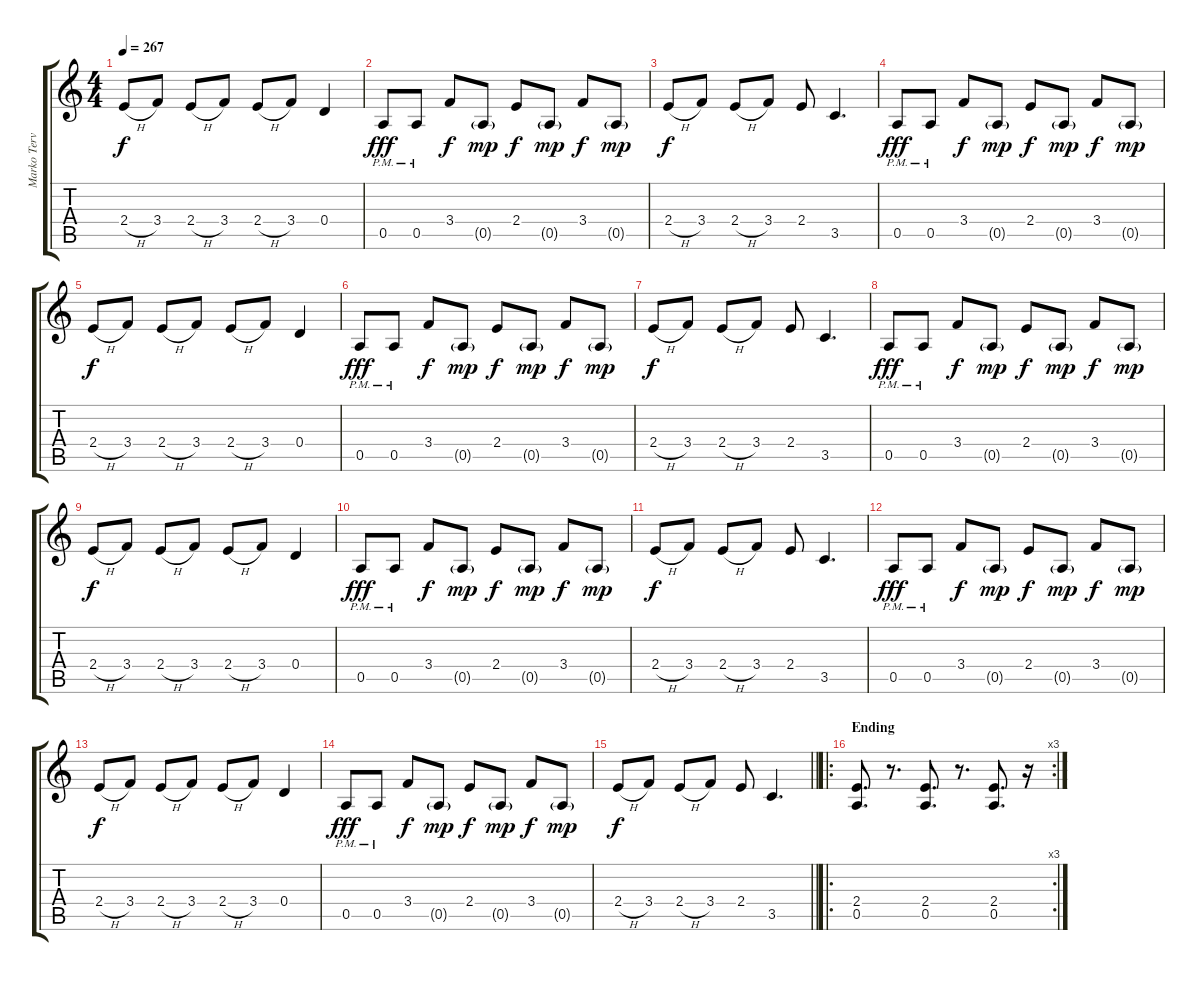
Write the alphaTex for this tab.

\track ("Marko Tervonen" "Marko Terv") {instrument distortionguitar}
\staff {score tabs}
\tuning (E4 B3 G3 D3 A2 E2) {hide}
\ts (4 4)
\tempo 267
\clef g2
\ks c
2.4{h}.8{dy f} 3.4.8 2.4{h}.8 3.4.8 2.4{h}.8 3.4.8 0.4.4 |
0.5{pm}.8{dy fff} 0.5{pm}.8 3.4.8{dy f} 0.5{g}.8{dy mp} 2.4.8{dy f} 0.5{g}.8{dy mp} 3.4.8{dy f} 0.5{g}.8{dy mp} |
2.4{h}.8{dy f} 3.4.8 2.4{h}.8 3.4.8 2.4.8 3.5.4{d} |
0.5{pm}.8{dy fff} 0.5{pm}.8 3.4.8{dy f} 0.5{g}.8{dy mp} 2.4.8{dy f} 0.5{g}.8{dy mp} 3.4.8{dy f} 0.5{g}.8{dy mp} |
2.4{h}.8{dy f} 3.4.8 2.4{h}.8 3.4.8 2.4{h}.8 3.4.8 0.4.4 |
0.5{pm}.8{dy fff} 0.5{pm}.8 3.4.8{dy f} 0.5{g}.8{dy mp} 2.4.8{dy f} 0.5{g}.8{dy mp} 3.4.8{dy f} 0.5{g}.8{dy mp} |
2.4{h}.8{dy f} 3.4.8 2.4{h}.8 3.4.8 2.4.8 3.5.4{d} |
0.5{pm}.8{dy fff} 0.5{pm}.8 3.4.8{dy f} 0.5{g}.8{dy mp} 2.4.8{dy f} 0.5{g}.8{dy mp} 3.4.8{dy f} 0.5{g}.8{dy mp} |
2.4{h}.8{dy f} 3.4.8 2.4{h}.8 3.4.8 2.4{h}.8 3.4.8 0.4.4 |
0.5{pm}.8{dy fff} 0.5{pm}.8 3.4.8{dy f} 0.5{g}.8{dy mp} 2.4.8{dy f} 0.5{g}.8{dy mp} 3.4.8{dy f} 0.5{g}.8{dy mp} |
2.4{h}.8{dy f} 3.4.8 2.4{h}.8 3.4.8 2.4.8 3.5.4{d} |
0.5{pm}.8{dy fff} 0.5{pm}.8 3.4.8{dy f} 0.5{g}.8{dy mp} 2.4.8{dy f} 0.5{g}.8{dy mp} 3.4.8{dy f} 0.5{g}.8{dy mp} |
2.4{h}.8{dy f} 3.4.8 2.4{h}.8 3.4.8 2.4{h}.8 3.4.8 0.4.4 |
0.5{pm}.8{dy fff} 0.5{pm}.8 3.4.8{dy f} 0.5{g}.8{dy mp} 2.4.8{dy f} 0.5{g}.8{dy mp} 3.4.8{dy f} 0.5{g}.8{dy mp} |
\barLineRight lightlight
2.4{h}.8{dy f} 3.4.8 2.4{h}.8 3.4.8 2.4.8 3.5.4{d} |
\ro
\rc 3
\section ("" "Ending")
(2.4 0.5).8{d} r.8{d} (2.4 0.5).8{d} r.8{d} (2.4 0.5).8{d} r.16
